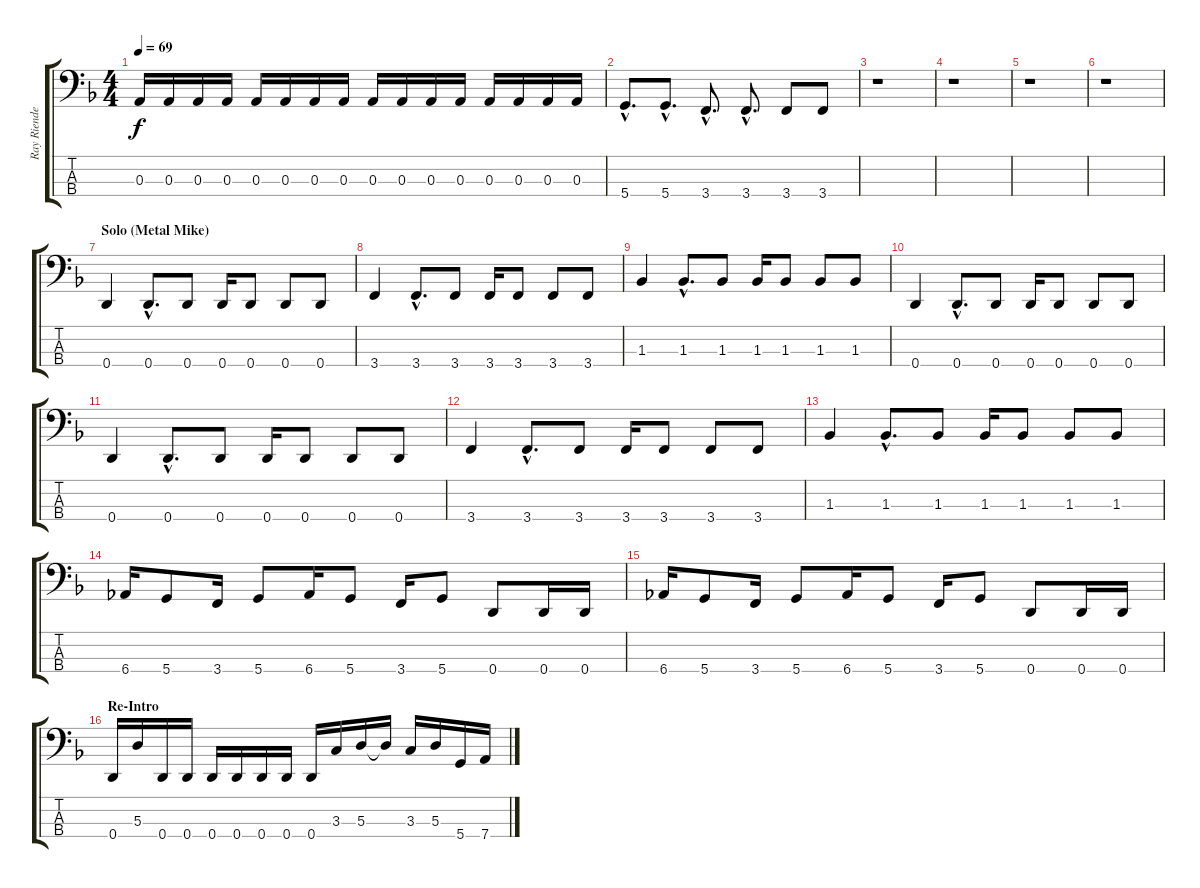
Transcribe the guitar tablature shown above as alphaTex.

\track ("Ray Riendeau" "Ray Riende") {instrument electricbassfinger}
\staff {score tabs}
\tuning (G2 D2 A1 D1) {hide}
\ts (4 4)
\tempo 69
\clef f4
\ks dminor
0.3.16{dy f} 0.3.16 0.3.16 0.3.16 0.3.16 0.3.16 0.3.16 0.3.16 0.3.16 0.3.16 0.3.16 0.3.16 0.3.16 0.3.16 0.3.16 0.3.16 |
5.4{hac}.8{d} 5.4{hac}.8{d} 3.4{hac}.8{d} 3.4{hac}.8{d} 3.4.8 3.4.8 |
r.1 |
r.1 |
r.1 |
r.1 |
\section ("" "Solo (Metal Mike)")
0.4.4 0.4{hac}.8{d} 0.4.8 0.4.16 0.4.8 0.4.8 0.4.8 |
3.4.4 3.4{hac}.8{d} 3.4.8 3.4.16 3.4.8 3.4.8 3.4.8 |
1.3.4 1.3{hac}.8{d} 1.3.8 1.3.16 1.3.8 1.3.8 1.3.8 |
0.4.4 0.4{hac}.8{d} 0.4.8 0.4.16 0.4.8 0.4.8 0.4.8 |
0.4.4 0.4{hac}.8{d} 0.4.8 0.4.16 0.4.8 0.4.8 0.4.8 |
3.4.4 3.4{hac}.8{d} 3.4.8 3.4.16 3.4.8 3.4.8 3.4.8 |
1.3.4 1.3{hac}.8{d} 1.3.8 1.3.16 1.3.8 1.3.8 1.3.8 |
6.4.16 5.4.8 3.4.16 5.4.8 6.4.16 5.4.8 3.4.16 5.4.8 0.4.8 0.4.16 0.4.16 |
6.4.16 5.4.8 3.4.16 5.4.8 6.4.16 5.4.8 3.4.16 5.4.8 0.4.8 0.4.16 0.4.16 |
\section ("" "Re-Intro")
0.4.16 5.3.16 0.4.16 0.4.16 0.4.16 0.4.16 0.4.16 0.4.16 0.4.16 3.3.16 5.3.16 5.3{t}.16 3.3.16 5.3.16 5.4.16 7.4.16
